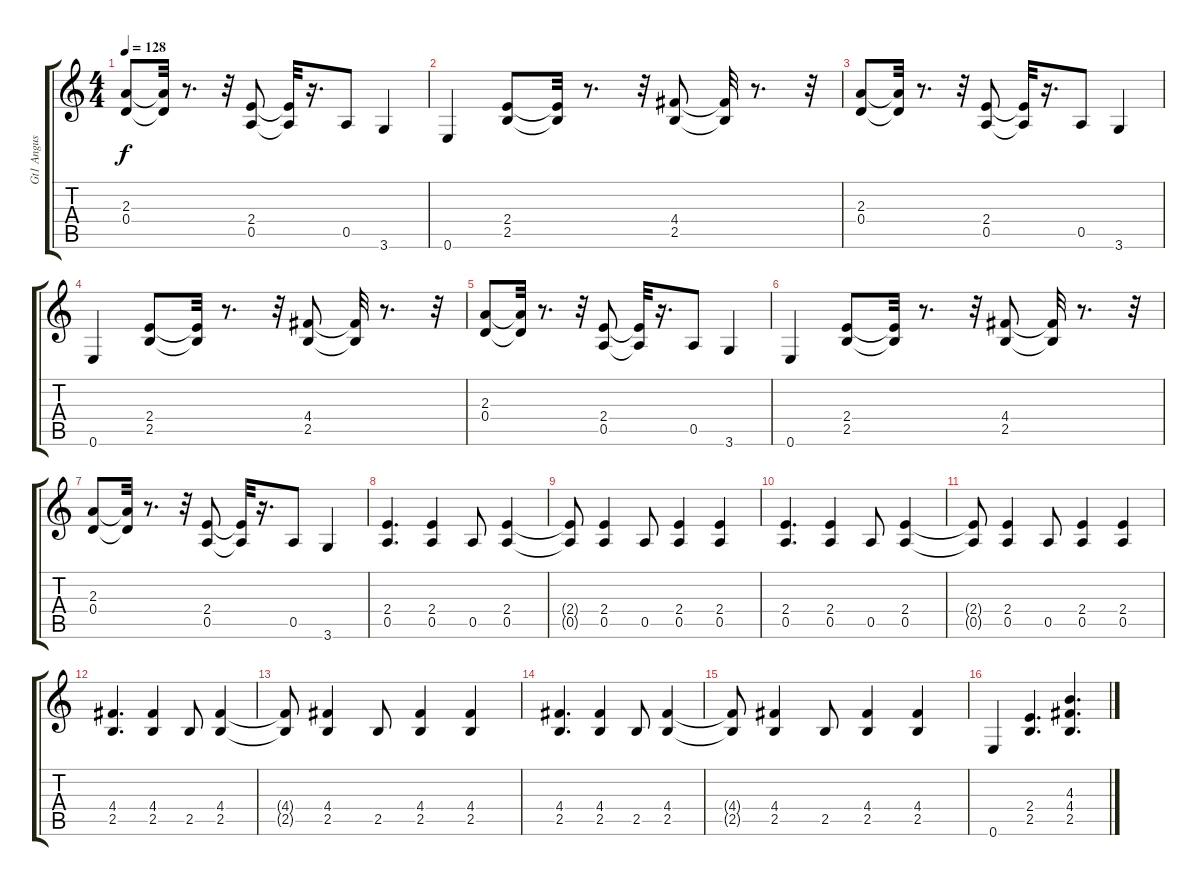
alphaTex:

\track ("Gt1 Angus" "Gt1 Angus") {instrument distortionguitar}
\staff {score tabs}
\tuning (E4 B3 G3 D3 A2 E2) {hide}
\ts (4 4)
\tempo 128
\clef g2
\ks c
(2.3 0.4).8{dy f} (2.3{t} 0.4{t}).32 r.8{d} r.32 (2.4 0.5).8 (2.4{t} 0.5{t}).32 r.16{d} 0.5.8 3.6.4 |
0.6.4 (2.4 2.5).8 (2.4{t} 2.5{t}).32 r.8{d} r.32 (4.4 2.5).8 (4.4{t} 2.5{t}).32 r.8{d} r.32 |
(2.3 0.4).8 (2.3{t} 0.4{t}).32 r.8{d} r.32 (2.4 0.5).8 (2.4{t} 0.5{t}).32 r.16{d} 0.5.8 3.6.4 |
0.6.4 (2.4 2.5).8 (2.4{t} 2.5{t}).32 r.8{d} r.32 (4.4 2.5).8 (4.4{t} 2.5{t}).32 r.8{d} r.32 |
(2.3 0.4).8 (2.3{t} 0.4{t}).32 r.8{d} r.32 (2.4 0.5).8 (2.4{t} 0.5{t}).32 r.16{d} 0.5.8 3.6.4 |
0.6.4 (2.4 2.5).8 (2.4{t} 2.5{t}).32 r.8{d} r.32 (4.4 2.5).8 (4.4{t} 2.5{t}).32 r.8{d} r.32 |
(2.3 0.4).8 (2.3{t} 0.4{t}).32 r.8{d} r.32 (2.4 0.5).8 (2.4{t} 0.5{t}).32 r.16{d} 0.5.8 3.6.4 |
(2.4 0.5).4{d} (2.4 0.5).4 0.5.8 (2.4 0.5).4 |
(2.4{t} 0.5{t}).8 (2.4 0.5).4 0.5.8 (2.4 0.5).4 (2.4 0.5).4 |
(2.4 0.5).4{d} (2.4 0.5).4 0.5.8 (2.4 0.5).4 |
(2.4{t} 0.5{t}).8 (2.4 0.5).4 0.5.8 (2.4 0.5).4 (2.4 0.5).4 |
(4.4 2.5).4{d} (4.4 2.5).4 2.5.8 (4.4 2.5).4 |
(4.4{t} 2.5{t}).8 (4.4 2.5).4 2.5.8 (4.4 2.5).4 (4.4 2.5).4 |
(4.4 2.5).4{d} (4.4 2.5).4 2.5.8 (4.4 2.5).4 |
(4.4{t} 2.5{t}).8 (4.4 2.5).4 2.5.8 (4.4 2.5).4 (4.4 2.5).4 |
0.6.4 (2.4 2.5).4{d} (4.3 4.4 2.5).4{d}
